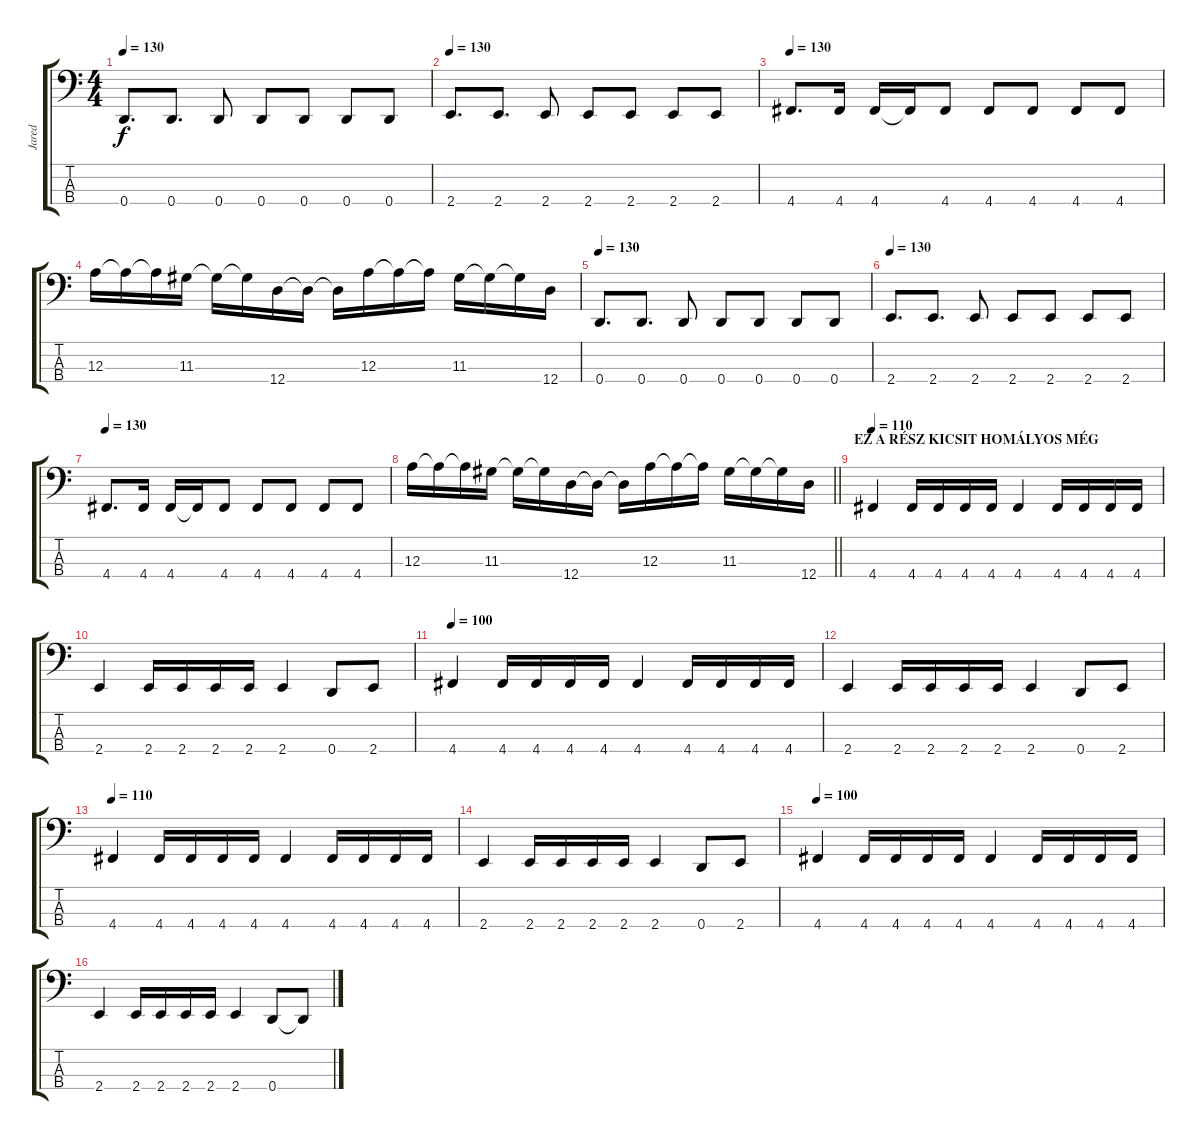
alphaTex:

\track ("Jared" "Jared") {instrument electricbassfinger}
\staff {score tabs}
\tuning (G2 D2 A1 D1) {hide}
\ts (4 4)
\tempo 130
\clef f4
\ks c
0.4.8{d dy f} 0.4.8{d} 0.4.8 0.4.8 0.4.8 0.4.8 0.4.8 |
\tempo 130
2.4.8{d} 2.4.8{d} 2.4.8 2.4.8 2.4.8 2.4.8 2.4.8 |
\tempo 130
4.4.8{d} 4.4.16 4.4.16 4.4{t}.16 4.4.8 4.4.8 4.4.8 4.4.8 4.4.8 |
12.3.16 12.3{t}.16 12.3{t}.16 11.3.16 11.3{t}.16 11.3{t}.16 12.4.16 12.4{t}.16 12.4{t}.16 12.3.16 12.3{t}.16 12.3{t}.16 11.3.16 11.3{t}.16 11.3{t}.16 12.4.16 |
\tempo 130
0.4.8{d} 0.4.8{d} 0.4.8 0.4.8 0.4.8 0.4.8 0.4.8 |
\tempo 130
2.4.8{d} 2.4.8{d} 2.4.8 2.4.8 2.4.8 2.4.8 2.4.8 |
\tempo 130
4.4.8{d} 4.4.16 4.4.16 4.4{t}.16 4.4.8 4.4.8 4.4.8 4.4.8 4.4.8 |
\barLineRight lightlight
12.3.16 12.3{t}.16 12.3{t}.16 11.3.16 11.3{t}.16 11.3{t}.16 12.4.16 12.4{t}.16 12.4{t}.16 12.3.16 12.3{t}.16 12.3{t}.16 11.3.16 11.3{t}.16 11.3{t}.16 12.4.16 |
\section ("" "EZ A RÉSZ KICSIT HOMÁLYOS MÉG")
\tempo 100
\tempo 110
4.4.4 4.4.16 4.4.16 4.4.16 4.4.16 4.4.4 4.4.16 4.4.16 4.4.16 4.4.16 |
2.4.4 2.4.16 2.4.16 2.4.16 2.4.16 2.4.4 0.4.8 2.4.8 |
\tempo 100
4.4.4 4.4.16 4.4.16 4.4.16 4.4.16 4.4.4 4.4.16 4.4.16 4.4.16 4.4.16 |
2.4.4 2.4.16 2.4.16 2.4.16 2.4.16 2.4.4 0.4.8 2.4.8 |
\tempo 100
\tempo 110
4.4.4 4.4.16 4.4.16 4.4.16 4.4.16 4.4.4 4.4.16 4.4.16 4.4.16 4.4.16 |
2.4.4 2.4.16 2.4.16 2.4.16 2.4.16 2.4.4 0.4.8 2.4.8 |
\tempo 100
4.4.4 4.4.16 4.4.16 4.4.16 4.4.16 4.4.4 4.4.16 4.4.16 4.4.16 4.4.16 |
2.4.4 2.4.16 2.4.16 2.4.16 2.4.16 2.4.4 0.4.8 0.4{t}.8
